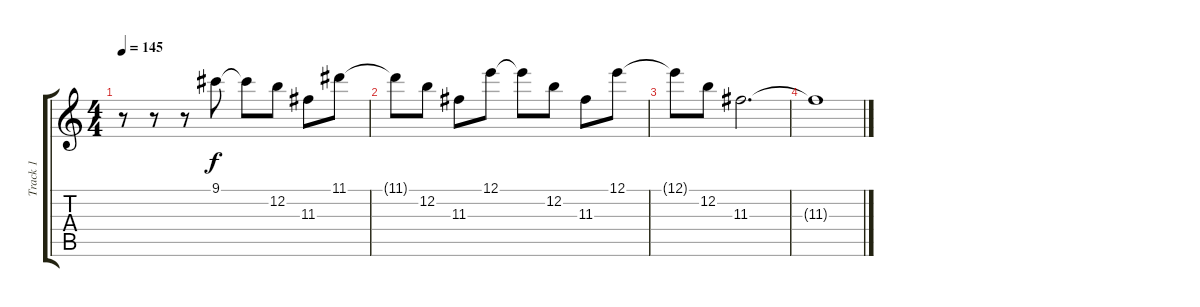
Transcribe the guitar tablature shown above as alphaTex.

\track ("Track 1" "Track 1") {instrument electricguitarjazz}
\staff {score tabs}
\tuning (E4 B3 G3 D3 A2 E2) {hide}
\ts (4 4)
\tempo 145
\clef g2
\ks c
r.8{dy f} r.8 r.8 9.1.8 9.1{t}.8 12.2.8 11.3.8 11.1.8 |
11.1{t}.8 12.2.8 11.3.8 12.1.8 12.1{t}.8 12.2.8 11.3.8 12.1.8 |
12.1{t}.8 12.2.8 11.3.2{d} |
11.3{t}.1
